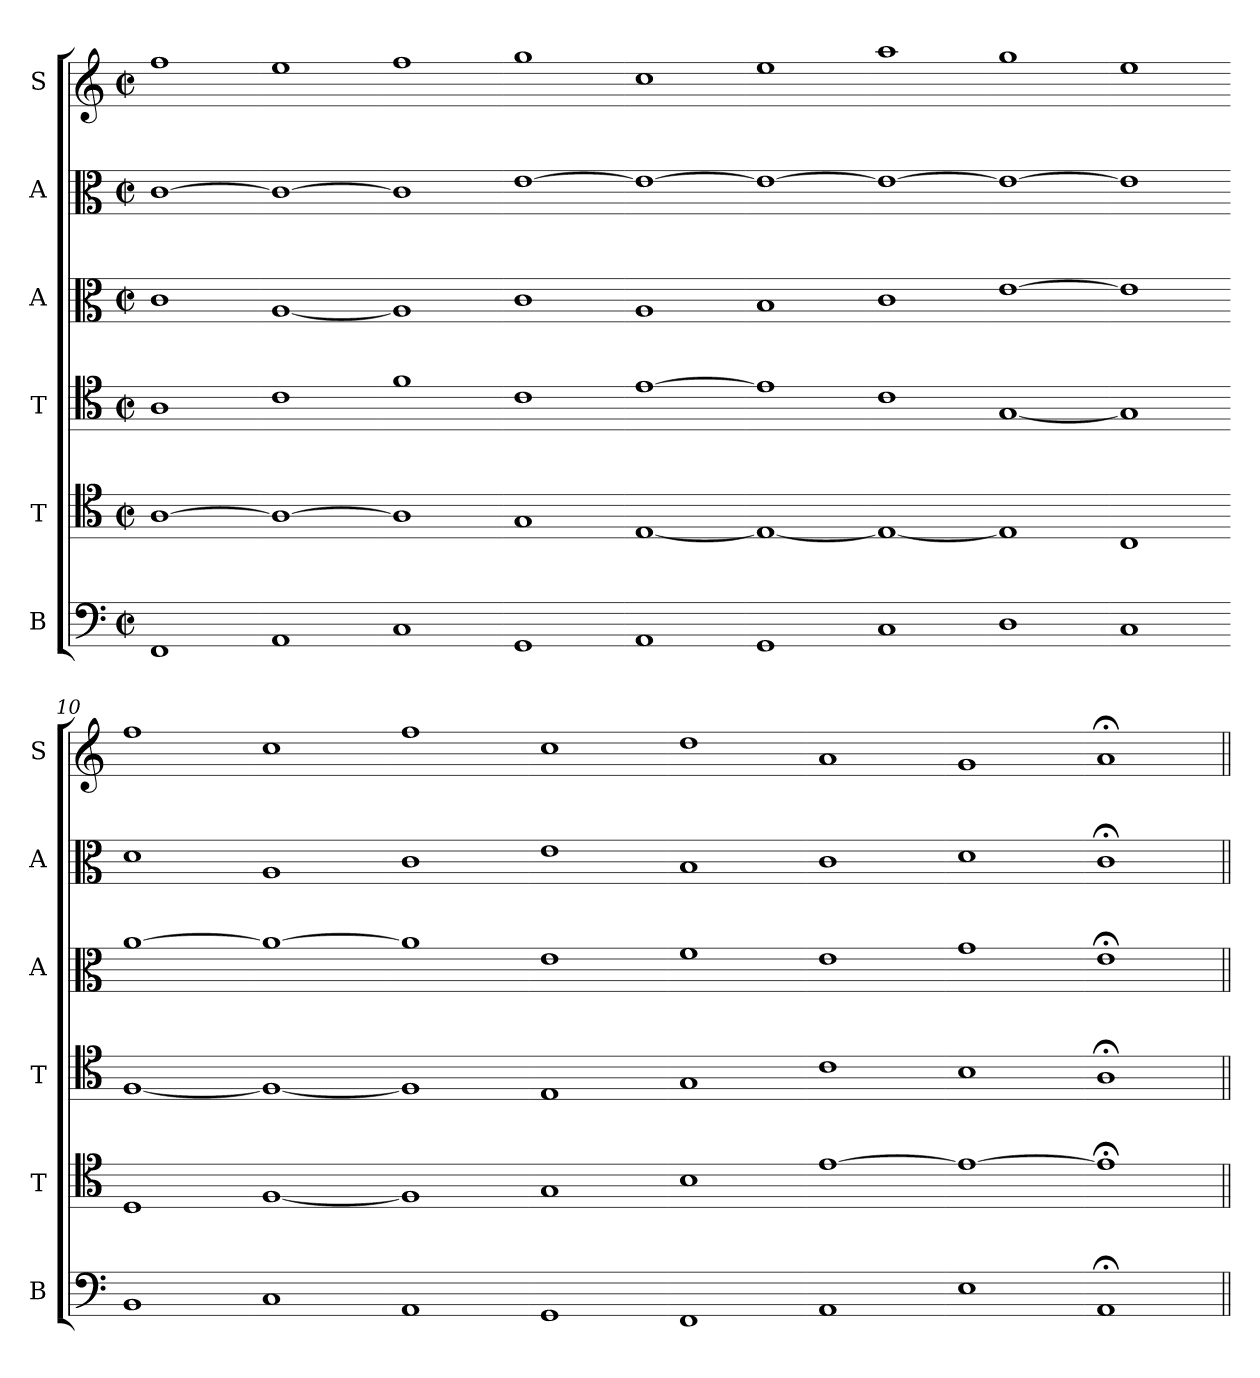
**kern	**kern	**kern	**kern	**kern	**kern
*part6	*part5	*part4	*part3	*part2	*part1
*staff6	*staff5	*staff4	*staff3	*staff2	*staff1
*I"B	*I"T	*I"T	*I"A	*I"A	*I"S
*I'B	*I'T	*I'T	*I'A	*I'A	*I'S
*clefF4	*clefC4	*clefC4	*clefC3	*clefC3	*clefG2
*k[]	*k[]	*k[]	*k[]	*k[]	*k[]
*M2/2	*M2/2	*M2/2	*M2/2	*M2/2	*M2/2
*met(c|)	*met(c|)	*met(c|)	*met(c|)	*met(c|)	*met(c|)
*MM208	*MM208	*MM208	*MM208	*MM208	*MM208
=1	=1	=1	=1	=1	=1
1FF	[1A	1A	1c	[1c	1ff
=2-	=2-	=2-	=2-	=2-	=2-
1AA	1A_	1c	[1A	1c_	1ee
=3-	=3-	=3-	=3-	=3-	=3-
1C	1A]	1f	1A]	1c]	1ff
=4-	=4-	=4-	=4-	=4-	=4-
1GG	1G	1c	1c	[1e	1gg
=5-	=5-	=5-	=5-	=5-	=5-
1AA	[1E	[1e	1A	1e_	1cc
=6-	=6-	=6-	=6-	=6-	=6-
1GG	1E_	1e]	1B	1e_	1ee
=7-	=7-	=7-	=7-	=7-	=7-
1C	1E_	1c	1c	1e_	1aa
=8-	=8-	=8-	=8-	=8-	=8-
1D	1E]	[1G	[1e	1e_	1gg
=9-	=9-	=9-	=9-	=9-	=9-
1C	1C	1G]	1e]	1e]	1ee
=10-	=10-	=10-	=10-	=10-	=10-
1BB	1D	[1F	[1a	1d	1ff
=11-	=11-	=11-	=11-	=11-	=11-
1C	[1F	1F_	1a_	1A	1cc
=12-	=12-	=12-	=12-	=12-	=12-
1AA	1F]	1F]	1a]	1c	1ff
=13-	=13-	=13-	=13-	=13-	=13-
1GG	1G	1E	1e	1e	1cc
=14-	=14-	=14-	=14-	=14-	=14-
1FF	1B	1G	1f	1B	1dd
=15-	=15-	=15-	=15-	=15-	=15-
1AA	[1e	1c	1e	1c	1a
=16-	=16-	=16-	=16-	=16-	=16-
1E	1e_	1B	1g	1d	1g
=17-	=17-	=17-	=17-	=17-	=17-
1AA;<	1e;<]	1A;<	1e;<	1c;	1a;<
=||	=||	=||	=||	=||	=||
*-	*-	*-	*-	*-	*-
